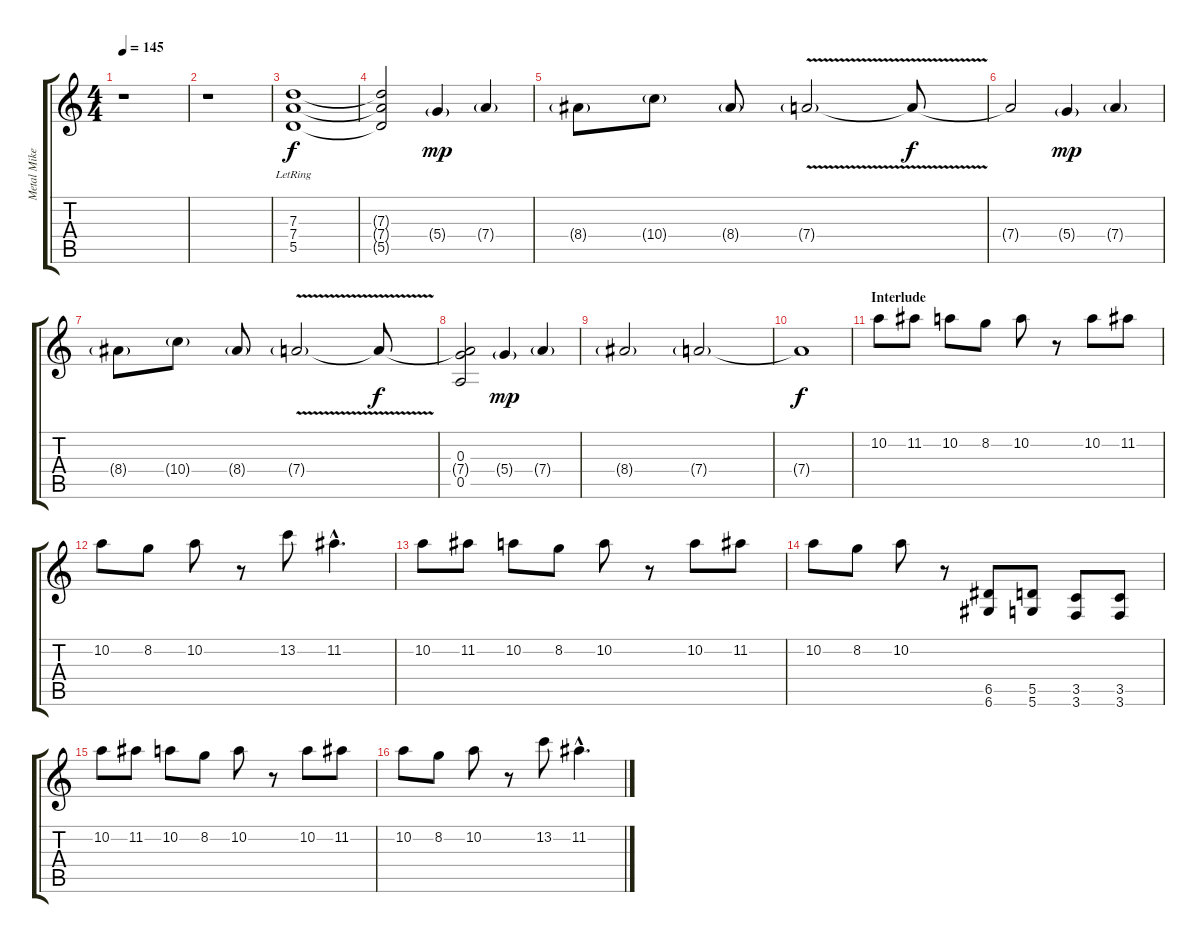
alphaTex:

\track ("Metal Mike" "Metal Mike") {instrument distortionguitar}
\staff {score tabs}
\tuning (E4 B3 G3 D3 A2 D2) {hide}
\ts (4 4)
\tempo 145
\clef g2
\ks c
r.1{dy f} |
r.1 |
(7.3{lr} 7.4{lr} 5.5{lr}).1{volume 13} |
(7.3{t} 7.4{t} 5.5{t}).2 5.4{g}.4{dy mp} 7.4{g}.4 |
8.4{g}.8 10.4{g}.8 8.4{g}.8 7.4{v g}.2 7.4{t}.8{dy f} |
7.4{t}.2 5.4{g}.4{dy mp} 7.4{g}.4 |
8.4{g}.8 10.4{g}.8 8.4{g}.8 7.4{v g}.2 7.4{t}.8{dy f} |
(0.3 7.4{t} 0.5).2 5.4{g}.4{dy mp} 7.4{g}.4 |
8.4{g}.2 7.4{g}.2 |
7.4{t}.1{dy f} |
\section ("" "Interlude")
10.2.8 11.2.8 10.2.8 8.2.8 10.2.8 r.8 10.2.8 11.2.8 |
10.2.8 8.2.8 10.2.8 r.8 13.2.8 11.2{hac}.4{d} |
10.2.8 11.2.8 10.2.8 8.2.8 10.2.8 r.8 10.2.8 11.2.8 |
10.2.8 8.2.8 10.2.8 r.8 (6.5 6.6).8 (5.5 5.6).8 (3.5 3.6).8 (3.5 3.6).8 |
10.2.8 11.2.8 10.2.8 8.2.8 10.2.8 r.8 10.2.8 11.2.8 |
10.2.8 8.2.8 10.2.8 r.8 13.2.8 11.2{hac}.4{d}
